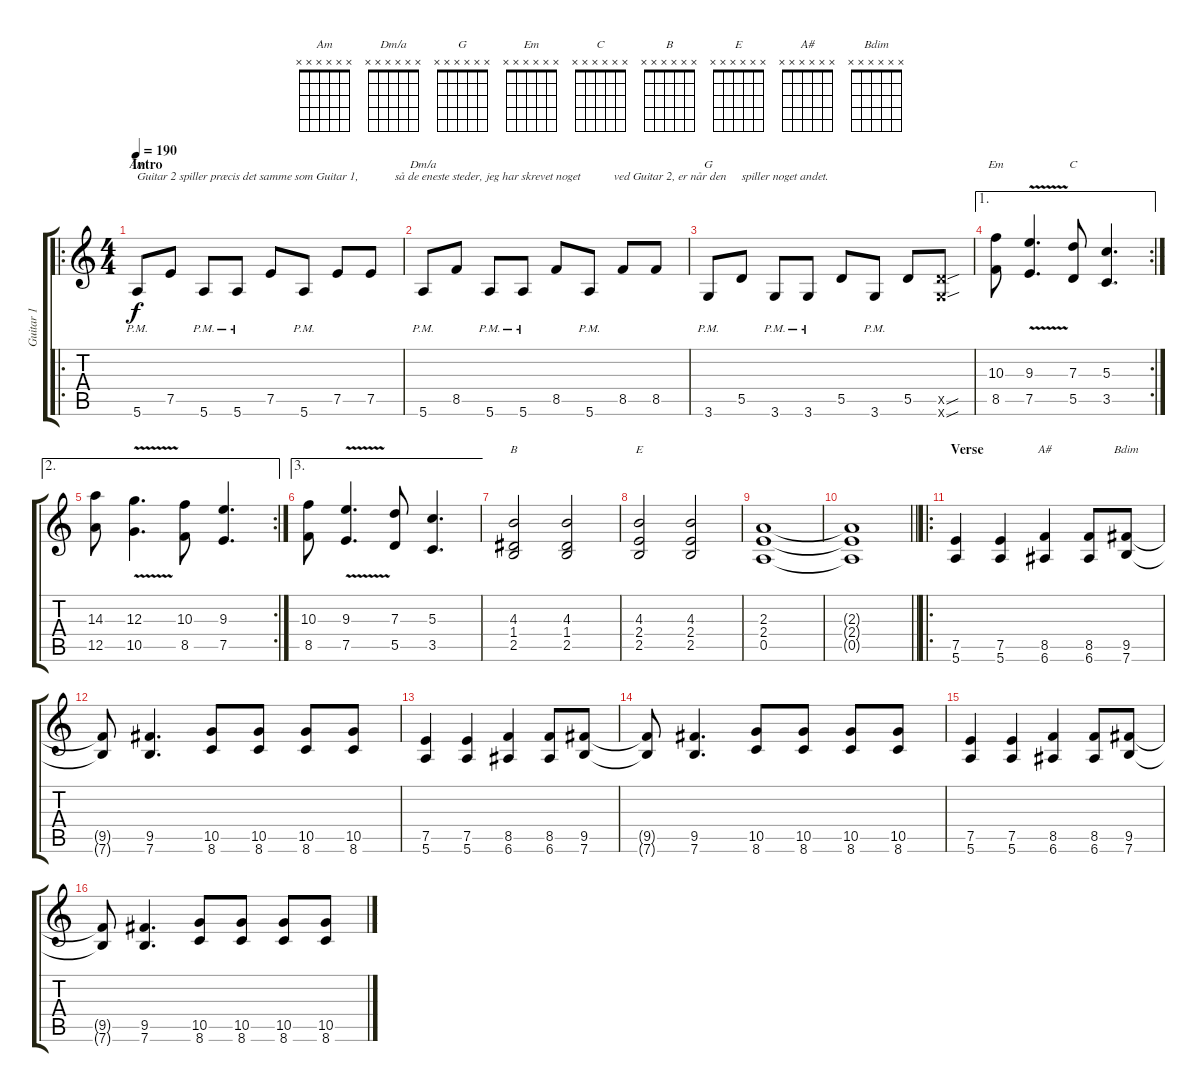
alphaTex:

\track ("Guitar 1" "Guitar 1") {instrument overdrivenguitar}
\staff {score tabs}
\tuning (E4 B3 G3 D3 A2 E2) {hide}
\chord ("Am" x x x x x x)
\chord ("Dm/a" x x x x x x)
\chord ("G" x x x x x x)
\chord ("Em" x x x x x x)
\chord ("C" x x x x x x)
\chord ("B" x x x x x x)
\chord ("E" x x x x x x)
\chord ("A#" x x x x x x)
\chord ("Bdim" x x x x x x)
\ro
\ts (4 4)
\section ("" "Intro")
\tempo 190
\clef g2
\ks c
5.6{pm}.8{ch "Am" txt "Guitar 2 spiller præcis det samme som Guitar 1," dy f instrument overdrivenguitar} 7.5.8 5.6{pm}.8 5.6{pm}.8 7.5.8 5.6{pm}.8 7.5.8 7.5.8{txt "        så de eneste steder, jeg har skrevet noget"} |
5.6{pm}.8{ch "Dm/a"} 8.5.8 5.6{pm}.8 5.6{pm}.8 8.5.8 5.6{pm}.8{txt "        ved Guitar 2, er når den"} 8.5.8 8.5.8 |
3.6{pm}.8{ch "G"} 5.5.8{txt "spiller noget andet."} 3.6{pm}.8 3.6{pm}.8 5.5.8 3.6{pm}.8 5.5.8 (5.5{sou x} 3.6{sou x}).8 |
\ae 1
\rc 2
(10.3 8.5).8{ch "Em"} (9.3{v} 7.5{v}).4{d} (7.3 5.5).8{ch "C"} (5.3 3.5).4{d} |
\ae 2
\rc 2
(14.3 12.5).8 (12.3{v} 10.5{v}).4{d} (10.3 8.5).8 (9.3 7.5).4{d} |
\ae 3
(10.3 8.5).8 (9.3{v} 7.5{v}).4{d} (7.3 5.5).8 (5.3 3.5).4{d} |
(4.3 1.4 2.5).2{ch "B"} (4.3 1.4 2.5).2 |
(4.3 2.4 2.5).2{ch "E"} (4.3 2.4 2.5).2 |
(2.3 2.4 0.5).1 |
\barLineRight lightlight
(2.3{t} 2.4{t} 0.5{t}).1 |
\ro
\section ("" "Verse")
(7.5 5.6).4 (7.5 5.6).4 (8.5 6.6).4{ch "A#"} (8.5 6.6).8 (9.5 7.6).8{ch "Bdim"} |
(9.5{t} 7.6{t}).8 (9.5 7.6).4{d} (10.5 8.6).8 (10.5 8.6).8 (10.5 8.6).8 (10.5 8.6).8 |
(7.5 5.6).4 (7.5 5.6).4 (8.5 6.6).4 (8.5 6.6).8 (9.5 7.6).8 |
(9.5{t} 7.6{t}).8 (9.5 7.6).4{d} (10.5 8.6).8 (10.5 8.6).8 (10.5 8.6).8 (10.5 8.6).8 |
(7.5 5.6).4 (7.5 5.6).4 (8.5 6.6).4 (8.5 6.6).8 (9.5 7.6).8 |
(9.5{t} 7.6{t}).8 (9.5 7.6).4{d} (10.5 8.6).8 (10.5 8.6).8 (10.5 8.6).8 (10.5 8.6).8
